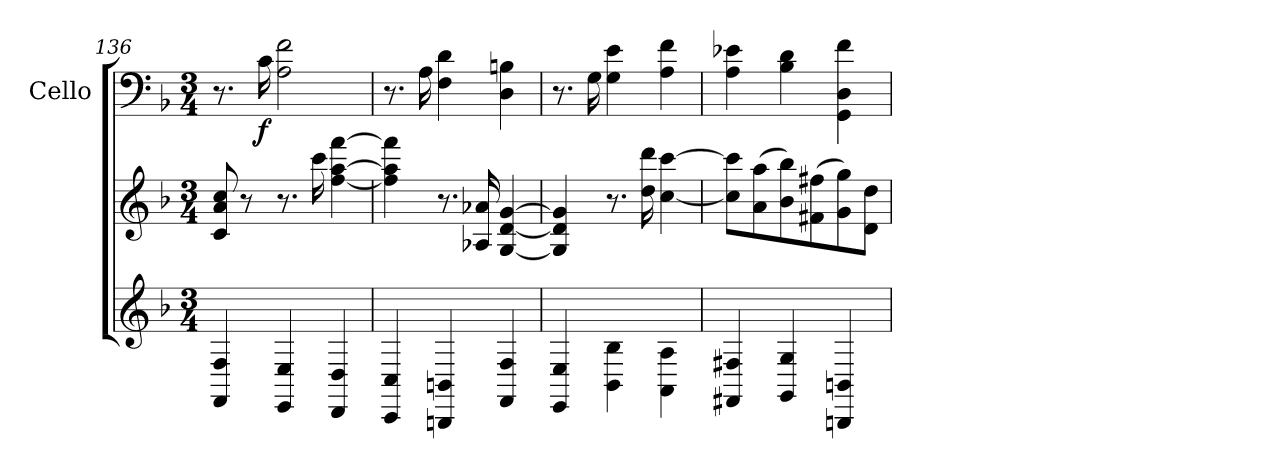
**kern	**kern	**kern	**dynam
*part2	*part2	*part1	*part1
*staff3	*staff2	*staff1	*staff1
*	*	*I"Cello	*
*clefG2	*clefG2	*clefF4	*
*k[b-]	*k[b-]	*k[b-]	*
*F:	*F:	*F:	*
*M3/4	*M3/4	*M3/4	*
=136	=136	=136	=136
4FF/ 4F/	8c/ 8a/ 8cc/	8.r	.
.	8r	.	.
!	!	!	!LO:DY:b
.	.	16c\	f
4EE/ 4E/	8.r	2A\ 2f\	.
.	16ccc\	.	.
4DD/ 4D/	[4ff\ [4aa\ [4fff\	.	.
=137	=137	=137	=137
4CC/ 4C/	4ff\] 4aa\] 4fff\]	8.r	.
.	.	16A\	.
4BBBn/ 4BBn/	8.r	4F\ 4d\	.
.	16A-X/ 16a-X/	.	.
4FF/ 4F/	[4G/ [4d/ [4g/	4D\ 4Bn\	.
=138	=138	=138	=138
4EE/ 4E/	4G/] 4d/] 4g/]	8.r	.
.	.	16G\	.
4BB-\ 4B-\	8.r	4G\ 4e\	.
.	16dd\ 16ddd\	.	.
4AA\ 4A\	[4cc\ [4ccc\	4A\ 4f\	.
=139	=139	=139	=139
4FF#X/ 4F#X/	8cc\] 8ccc\]L	4A\ 4e-X\	.
.	(>8a\ 8aa\	.	.
4GG/ 4G/	8b-\ 8bb-\)	4B-\ 4d\	.
.	(>8f#X\ 8ff#X\	.	.
4BBBn/ 4BBn/	8g\ 8gg\)	4GG\ 4D\ 4f\	.
.	8d\ 8dd\J	.	.
=	=	=	=
*-	*-	*-	*-
